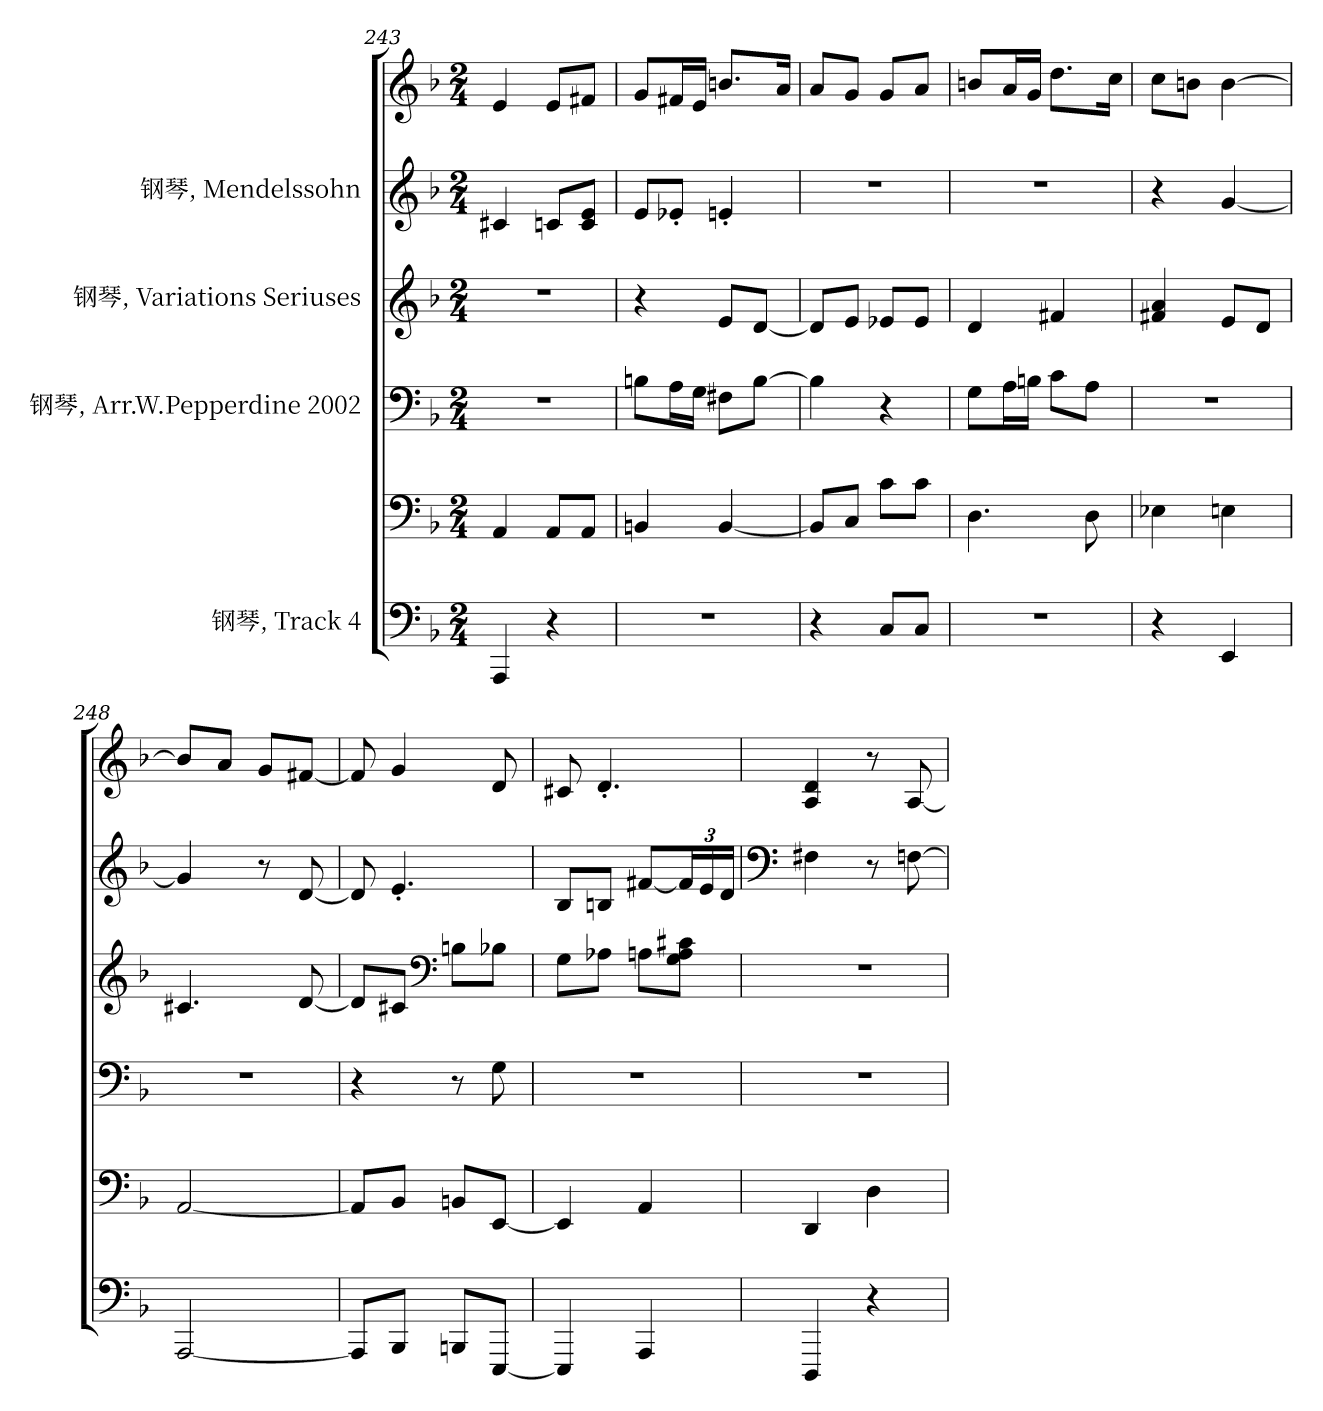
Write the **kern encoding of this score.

**kern	**kern	**kern	**kern	**kern	**kern
*part4	*part4	*part3	*part2	*part1	*part1
*staff6	*staff5	*staff4	*staff3	*staff2	*staff1
*I"钢琴, Track 4	*	*I"钢琴, Arr.W.Pepperdine 2002	*I"钢琴, Variations Seriuses	*I"钢琴, Mendelssohn	*
*clefF4	*clefF4	*clefF4	*clefG2	*clefG2	*clefG2
*k[b-]	*k[b-]	*k[b-]	*k[b-]	*k[b-]	*k[b-]
*M2/4	*M2/4	*M2/4	*M2/4	*M2/4	*M2/4
=243	=243	=243	=243	=243	=243
4AAA/	4AA/	2r	2r	4c#X/	4e/
4r	8AA/L	.	.	8cn/L	8e/L
.	8AA/J	.	.	8c/ 8e/J	8f#X/J
!!LO:PB:g=z
=244	=244	=244	=244	=244	=244
2r	4BBn/	8Bn\L	4r	8e/L	8g/L
.	.	16A\L	.	8e-X'/J	16f#X/L
.	.	16G\JJ	.	.	16e/JJ
.	[4BB/	8F#X\L	8e/L	4en'/	8.bn/L
.	.	[8B\J	[8d/J	.	.
.	.	.	.	.	16a/Jk
=245	=245	=245	=245	=245	=245
4r	8BB/L]	4B\]	8d/L]	2r	8a/L
.	8C/J	.	8e/J	.	8g/J
8C/L	8c\L	4r	8e-X/L	.	8g/L
8C/J	8c\J	.	8e-/J	.	8a/J
=246	=246	=246	=246	=246	=246
2r	4.D\	8G\L	4d/	2r	8bn/L
.	.	16A\L	.	.	16a/L
.	.	16Bn\JJ	.	.	16g/JJ
.	.	8c\L	4f#X/	.	8.dd\L
.	8D\	8A\J	.	.	.
.	.	.	.	.	16cc\Jk
=247	=247	=247	=247	=247	=247
4r	4E-X\	2r	4f#X/ 4a/	4r	8cc\L
.	.	.	.	.	8bn\J
4EE/	4En\	.	8e/L	[4g/	[4b\
.	.	.	8d/J	.	.
=248	=248	=248	=248	=248	=248
[2AAA/	[2AA/	2r	4.c#X/	4g/]	8b/L]
.	.	.	.	.	8a/J
.	.	.	.	8r	8g/L
.	.	.	[8d/	[8d/	[8f#X/J
!!LO:LB:g=z
=249	=249	=249	=249	=249	=249
8AAA/L]	8AA/L]	4r	8d/L]	8d/]	8f#/]
8BBB-/J	8BB-/J	.	8c#X/J	4.e'/	4g/
*	*	*	*clefF4	*	*
8BBBn/L	8BBn/L	8r	8Bn\L	.	.
[8EEE/J	[8EE/J	8G\	8B-X\J	.	8d/
=250	=250	=250	=250	=250	=250
4EEE/]	4EE/]	2r	8G\L	8B-/L	8c#X/
.	.	.	8A-X\J	8Bn/J	4.d'/
4AAA/	4AA/	.	8An\L	[8f#X/L	.
*	*	*	*	*Xbrackettup	*
.	.	.	8G\ 8A\ 8c#X\J	24f#/L]	.
.	.	.	.	24e/	.
.	.	.	.	24d/JJ	.
=251	=251	=251	=251	=251	=251
*	*	*	*	*clefF4	*
4DDD/	4DD/	2r	2r	4F#X\	4A/ 4d/
4r	4D\	.	.	8r	8r
.	.	.	.	[8Fn\	[8A/
=	=	=	=	=	=
*-	*-	*-	*-	*-	*-
